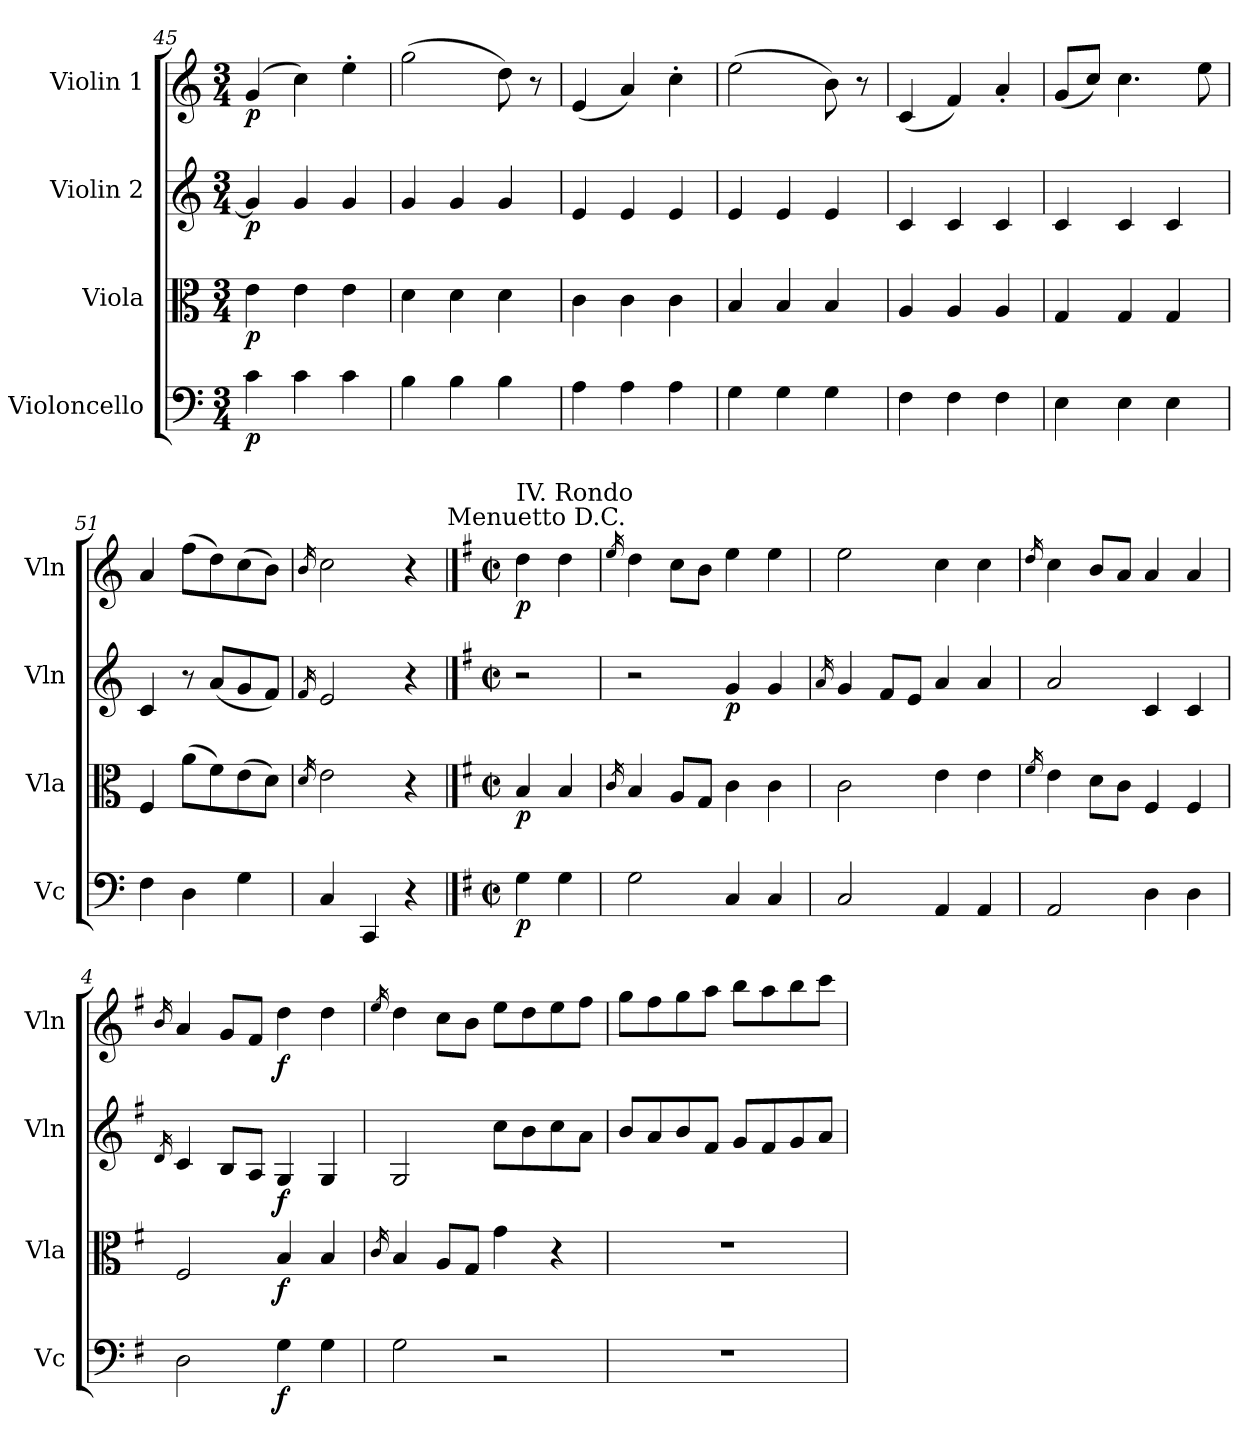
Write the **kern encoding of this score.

**kern	**dynam	**kern	**dynam	**kern	**dynam	**kern	**dynam
*part4	*part4	*part3	*part3	*part2	*part2	*part1	*part1
*staff4	*staff4	*staff3	*staff3	*staff2	*staff2	*staff1	*staff1
*I"Violoncello	*	*I"Viola	*	*I"Violin 2	*	*I"Violin 1	*
*I'Vc	*	*I'Vla	*	*I'Vln	*	*I'Vln	*
*clefF4	*	*clefC3	*	*clefG2	*	*clefG2	*
*k[]	*	*k[]	*	*k[]	*	*k[]	*
*M3/4	*	*M3/4	*	*M3/4	*	*M3/4	*
=45	=45	=45	=45	=45	=45	=45	=45
!	!LO:DY:b	!	!LO:DY:b	!	!LO:DY:b	!	!LO:DY:b
4c\	p	4e\	p	4g/]	p	(>4g/	p
4c\	.	4e\	.	4g/	.	4cc\)	.
4c\	.	4e\	.	4g/	.	4ee'\	.
=46	=46	=46	=46	=46	=46	=46	=46
4B\	.	4d\	.	4g/	.	(>2gg\	.
4B\	.	4d\	.	4g/	.	.	.
4B\	.	4d\	.	4g/	.	8dd\)	.
.	.	.	.	.	.	8r	.
=47	=47	=47	=47	=47	=47	=47	=47
4A\	.	4c\	.	4e/	.	(<4e/	.
4A\	.	4c\	.	4e/	.	4a/)	.
4A\	.	4c\	.	4e/	.	4cc'\	.
=48	=48	=48	=48	=48	=48	=48	=48
4G\	.	4B/	.	4e/	.	(>2ee\	.
4G\	.	4B/	.	4e/	.	.	.
4G\	.	4B/	.	4e/	.	8b\)	.
.	.	.	.	.	.	8r	.
=49	=49	=49	=49	=49	=49	=49	=49
4F\	.	4A/	.	4c/	.	(<4c/	.
4F\	.	4A/	.	4c/	.	4f/)	.
4F\	.	4A/	.	4c/	.	4a'/	.
=50	=50	=50	=50	=50	=50	=50	=50
4E\	.	4G/	.	4c/	.	(<8g/L	.
.	.	.	.	.	.	8cc/J)	.
4E\	.	4G/	.	4c/	.	4.cc\	.
4E\	.	4G/	.	4c/	.	.	.
.	.	.	.	.	.	8ee\	.
=51	=51	=51	=51	=51	=51	=51	=51
4F\	.	4F/	.	4c/	.	4a/	.
4D\	.	(8a\L	.	8r	.	(>8ff\L	.
.	.	8f\)	.	(8a/L	.	8dd\)	.
4G\	.	(8e\	.	8g/	.	(>8cc\	.
.	.	8d\J)	.	8f/J)	.	8b\J)	.
=52	=52	=52	=52	=52	=52	=52	=52
.	.	16qd/	.	16qf/	.	16qb/	.
4C/	.	2e\	.	2e/	.	2cc\	.
4CC/	.	.	.	.	.	.	.
4r	.	4r	.	4r	.	4r	.
!	!	!	!	!	!	!LO:TX:a:t=Menuetto D.C.	!
!!LO:PB:g=z
==	==	==	==	==	==	==	==
*k[f#]	*	*k[f#]	*	*k[f#]	*	*k[f#]	*
*M2/2	*	*M2/2	*	*M2/2	*	*M2/2	*
*met(c|)	*	*met(c|)	*	*met(c|)	*	*met(c|)	*
!	!	!	!	!	!	!LO:TX:a:t=IV. Rondo	!
!	!LO:DY:b	!	!LO:DY:b	!	!	!	!LO:DY:b
4G\	p	4B/	p	2r	.	4dd\	p
4G\	.	4B/	.	.	.	4dd\	.
=1	=1	=1	=1	=1	=1	=1	=1
.	.	16qc/	.	.	.	16qee/	.
2G\	.	4B/	.	2r	.	4dd\	.
.	.	8A/L	.	.	.	8cc\L	.
.	.	8G/J	.	.	.	8b\J	.
!	!	!	!	!	!LO:DY:b	!	!
4C/	.	4c\	.	4g/	p	4ee\	.
4C/	.	4c\	.	4g/	.	4ee\	.
=2	=2	=2	=2	=2	=2	=2	=2
.	.	.	.	16qa/	.	.	.
2C/	.	2c\	.	4g/	.	2ee\	.
.	.	.	.	8f#/L	.	.	.
.	.	.	.	8e/J	.	.	.
4AA/	.	4e\	.	4a/	.	4cc\	.
4AA/	.	4e\	.	4a/	.	4cc\	.
=3	=3	=3	=3	=3	=3	=3	=3
.	.	16qf#/	.	.	.	16qdd/	.
2AA/	.	4e\	.	2a/	.	4cc\	.
.	.	8d\L	.	.	.	8b/L	.
.	.	8c\J	.	.	.	8a/J	.
4D\	.	4F#/	.	4c/	.	4a/	.
4D\	.	4F#/	.	4c/	.	4a/	.
=4	=4	=4	=4	=4	=4	=4	=4
.	.	.	.	16qd/	.	16qb/	.
2D\	.	2F#/	.	4c/	.	4a/	.
.	.	.	.	8B/L	.	8g/L	.
.	.	.	.	8A/J	.	8f#/J	.
!	!LO:DY:b	!	!LO:DY:b	!	!LO:DY:b	!	!LO:DY:b
4G\	f	4B/	f	4G/	f	4dd\	f
4G\	.	4B/	.	4G/	.	4dd\	.
=5	=5	=5	=5	=5	=5	=5	=5
.	.	16qc/	.	.	.	16qee/	.
2G\	.	4B/	.	2G/	.	4dd\	.
.	.	8A/L	.	.	.	8cc\L	.
.	.	8G/J	.	.	.	8b\J	.
2r	.	4g\	.	8cc\L	.	8ee\L	.
.	.	.	.	8b\	.	8dd\	.
.	.	4r	.	8cc\	.	8ee\	.
.	.	.	.	8a\J	.	8ff#\J	.
!!LO:LB:g=z
=6	=6	=6	=6	=6	=6	=6	=6
1r	.	1r	.	8b/L	.	8gg\L	.
.	.	.	.	8a/	.	8ff#\	.
.	.	.	.	8b/	.	8gg\	.
.	.	.	.	8f#/J	.	8aa\J	.
.	.	.	.	8g/L	.	8bb\L	.
.	.	.	.	8f#/	.	8aa\	.
.	.	.	.	8g/	.	8bb\	.
.	.	.	.	8a/J	.	8ccc\J	.
=	=	=	=	=	=	=	=
*-	*-	*-	*-	*-	*-	*-	*-
